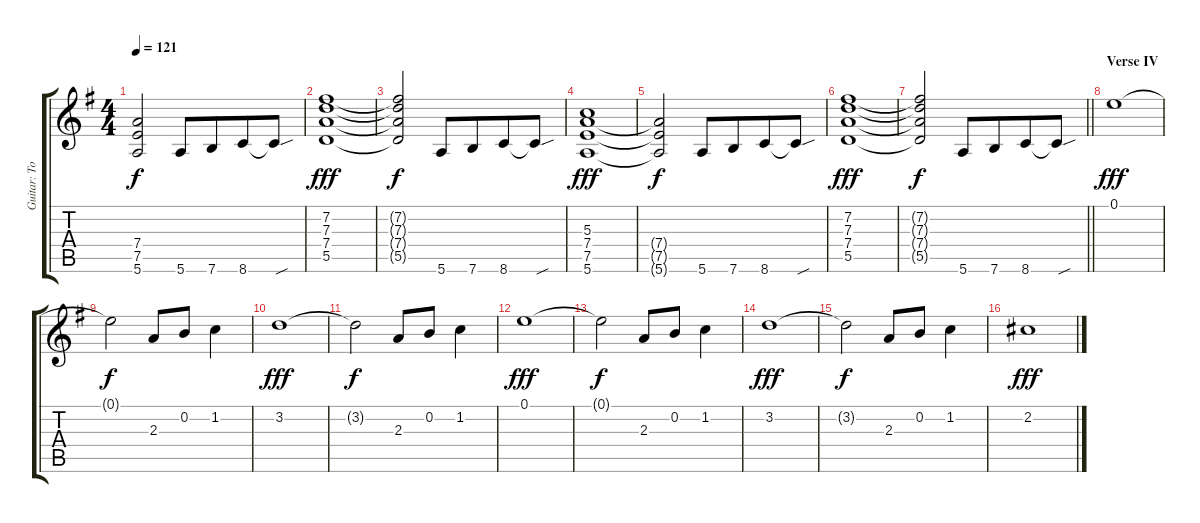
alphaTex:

\track ("Guitar: Tony" "Guitar: To") {instrument overdrivenguitar}
\staff {score tabs}
\tuning (E4 B3 G3 D3 A2 E2) {hide}
\ts (4 4)
\tempo 121
\clef g2
\ks g
(7.4{t} 7.5{t} 5.6{t}).2{dy f} 5.6.8 7.6.8{beam merge} 8.6.8 8.6{sou t}.8 |
(7.2 7.3 7.4 5.5).1{dy fff} |
(7.2{t} 7.3{t} 7.4{t} 5.5{t}).2{dy f} 5.6.8 7.6.8{beam merge} 8.6.8 8.6{sou t}.8 |
(5.3 7.4 7.5 5.6).1{dy fff} |
(7.4{t} 7.5{t} 5.6{t}).2{dy f} 5.6.8 7.6.8{beam merge} 8.6.8 8.6{sou t}.8 |
(7.2 7.3 7.4 5.5).1{dy fff} |
\barLineRight lightlight
(7.2{t} 7.3{t} 7.4{t} 5.5{t}).2{dy f} 5.6.8 7.6.8{beam merge} 8.6.8 8.6{sou t}.8 |
\section ("" "Verse IV")
0.1.1{dy fff} |
0.1{t}.2{dy f} 2.3.8 0.2.8 1.2.4 |
3.2.1{dy fff} |
3.2{t}.2{dy f} 2.3.8 0.2.8 1.2.4 |
0.1.1{dy fff} |
0.1{t}.2{dy f} 2.3.8 0.2.8 1.2.4 |
3.2.1{dy fff} |
3.2{t}.2{dy f} 2.3.8 0.2.8 1.2.4 |
2.2.1{dy fff}
